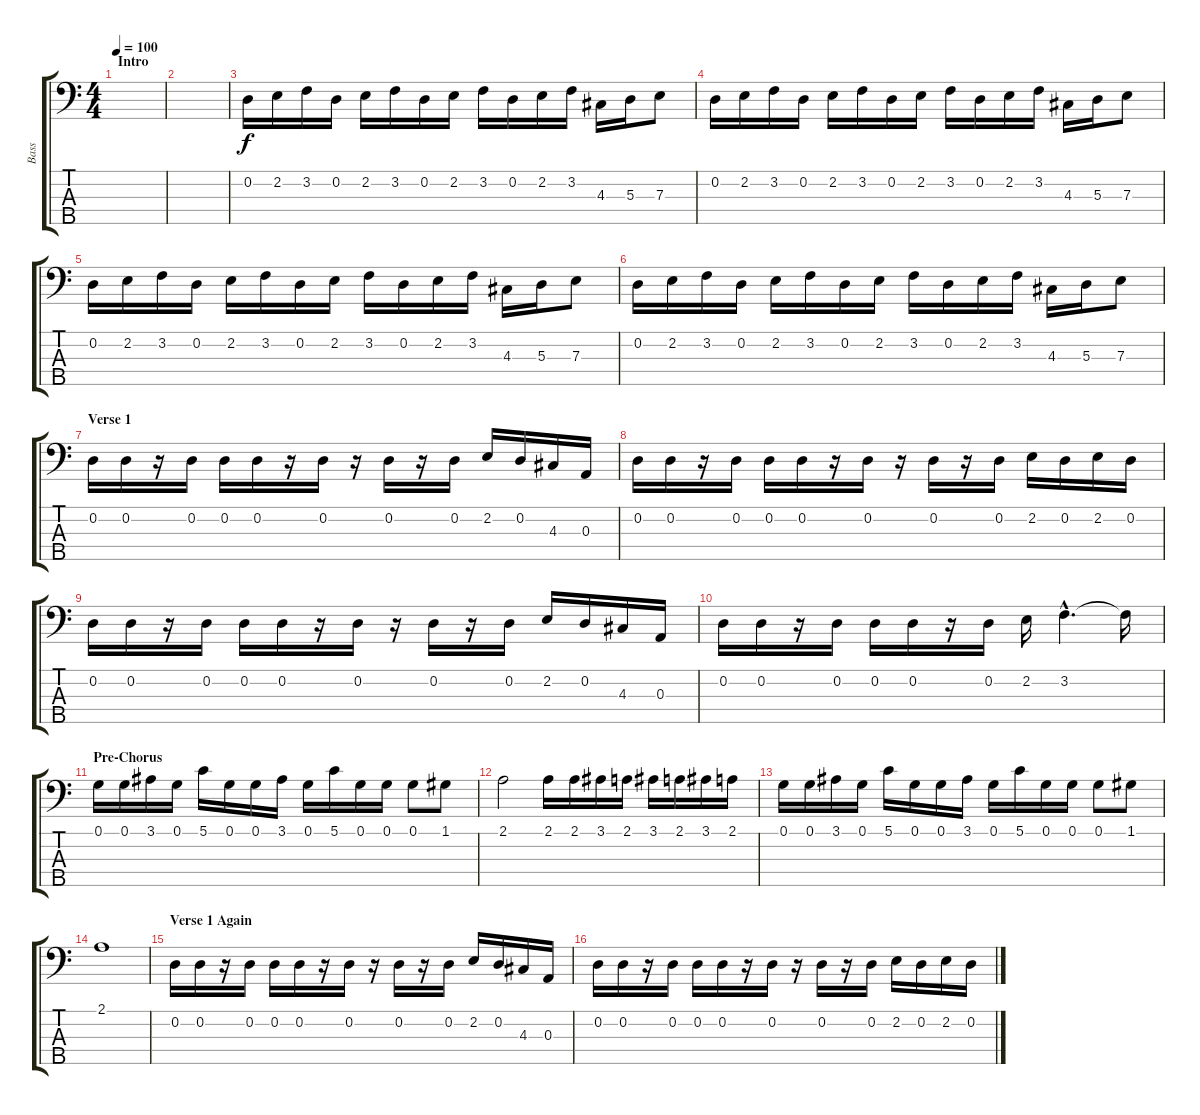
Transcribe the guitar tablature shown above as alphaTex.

\track ("Bass" "Bass") {instrument electricbasspick}
\staff {score tabs}
\tuning (G2 D2 A1 E1 B0) {hide}
\ts (4 4)
\section ("" "Intro")
\tempo 100
\clef f4
\ks c
|
|
0.2.16 2.2.16 3.2.16 0.2.16 2.2.16 3.2.16 0.2.16 2.2.16 3.2.16 0.2.16 2.2.16 3.2.16 4.3.16 5.3.16 7.3.8 |
0.2.16 2.2.16 3.2.16 0.2.16 2.2.16 3.2.16 0.2.16 2.2.16 3.2.16 0.2.16 2.2.16 3.2.16 4.3.16 5.3.16 7.3.8 |
0.2.16 2.2.16 3.2.16 0.2.16 2.2.16 3.2.16 0.2.16 2.2.16 3.2.16 0.2.16 2.2.16 3.2.16 4.3.16 5.3.16 7.3.8 |
0.2.16 2.2.16 3.2.16 0.2.16 2.2.16 3.2.16 0.2.16 2.2.16 3.2.16 0.2.16 2.2.16 3.2.16 4.3.16 5.3.16 7.3.8 |
\section ("" "Verse 1")
0.2.16 0.2.16 r.16 0.2.16 0.2.16 0.2.16 r.16 0.2.16 r.16 0.2.16 r.16 0.2.16 2.2.16 0.2.16 4.3.16 0.3.16 |
0.2.16 0.2.16 r.16 0.2.16 0.2.16 0.2.16 r.16 0.2.16 r.16 0.2.16 r.16 0.2.16 2.2.16 0.2.16 2.2.16 0.2.16 |
0.2.16 0.2.16 r.16 0.2.16 0.2.16 0.2.16 r.16 0.2.16 r.16 0.2.16 r.16 0.2.16 2.2.16 0.2.16 4.3.16 0.3.16 |
0.2.16 0.2.16 r.16 0.2.16 0.2.16 0.2.16 r.16 0.2.16 2.2.16 3.2{hac}.4{d} 3.2{t}.16 |
\section ("" "Pre-Chorus")
0.1.16 0.1.16 3.1.16 0.1.16 5.1.16 0.1.16 0.1.16 3.1.16 0.1.16 5.1.16 0.1.16 0.1.16 0.1.8 1.1.8 |
2.1.2 2.1.16 2.1.16 3.1.16 2.1.16 3.1.16 2.1.16 3.1.16 2.1.16 |
0.1.16 0.1.16 3.1.16 0.1.16 5.1.16 0.1.16 0.1.16 3.1.16 0.1.16 5.1.16 0.1.16 0.1.16 0.1.8 1.1.8 |
2.1.1 |
\section ("" "Verse 1 Again")
0.2.16 0.2.16 r.16 0.2.16 0.2.16 0.2.16 r.16 0.2.16 r.16 0.2.16 r.16 0.2.16 2.2.16 0.2.16 4.3.16 0.3.16 |
0.2.16 0.2.16 r.16 0.2.16 0.2.16 0.2.16 r.16 0.2.16 r.16 0.2.16 r.16 0.2.16 2.2.16 0.2.16 2.2.16 0.2.16
